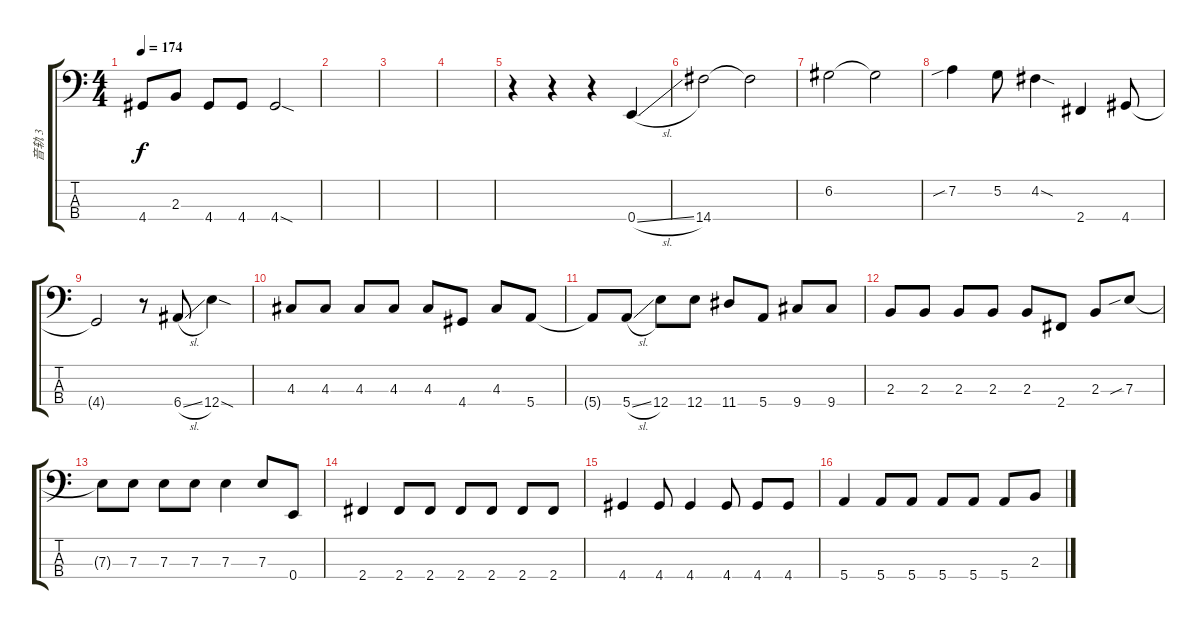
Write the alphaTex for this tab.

\track ("音轨 3" "音轨 3") {instrument electricbassfinger}
\staff {score tabs}
\tuning (G2 D2 A1 E1) {hide}
\ts (4 4)
\tempo 174
\clef f4
\ks c
4.4{t}.8{dy f} 2.3.8 4.4.8 4.4.8 4.4{sod}.2 |
|
|
|
r.4 r.4 r.4 0.4{sl}.4 |
14.4.2 14.4{t}.2 |
6.2.2 6.2{t}.2 |
7.2{sib}.4 5.2.8 4.2{sod}.4 2.4.4 4.4.8 |
4.4{t}.2 r.8 6.4{sl}.8 12.4{sod}.4 |
4.3.8 4.3.8 4.3.8 4.3.8 4.3.8 4.4.8 4.3.8 5.4.8 |
5.4{t}.8 5.4{sl}.8 12.4.8 12.4.8 11.4.8 5.4.8 9.4.8 9.4.8 |
2.3.8 2.3.8 2.3.8 2.3.8 2.3.8 2.4.8 2.3.8 7.3{sib}.8 |
7.3{t}.8 7.3.8 7.3.8 7.3.8 7.3.4 7.3.8 0.4.8 |
2.4.4 2.4.8 2.4.8 2.4.8 2.4.8 2.4.8 2.4.8 |
4.4.4 4.4.8 4.4.4 4.4.8 4.4.8 4.4.8 |
5.4.4 5.4.8 5.4.8 5.4.8 5.4.8 5.4.8 2.3.8
